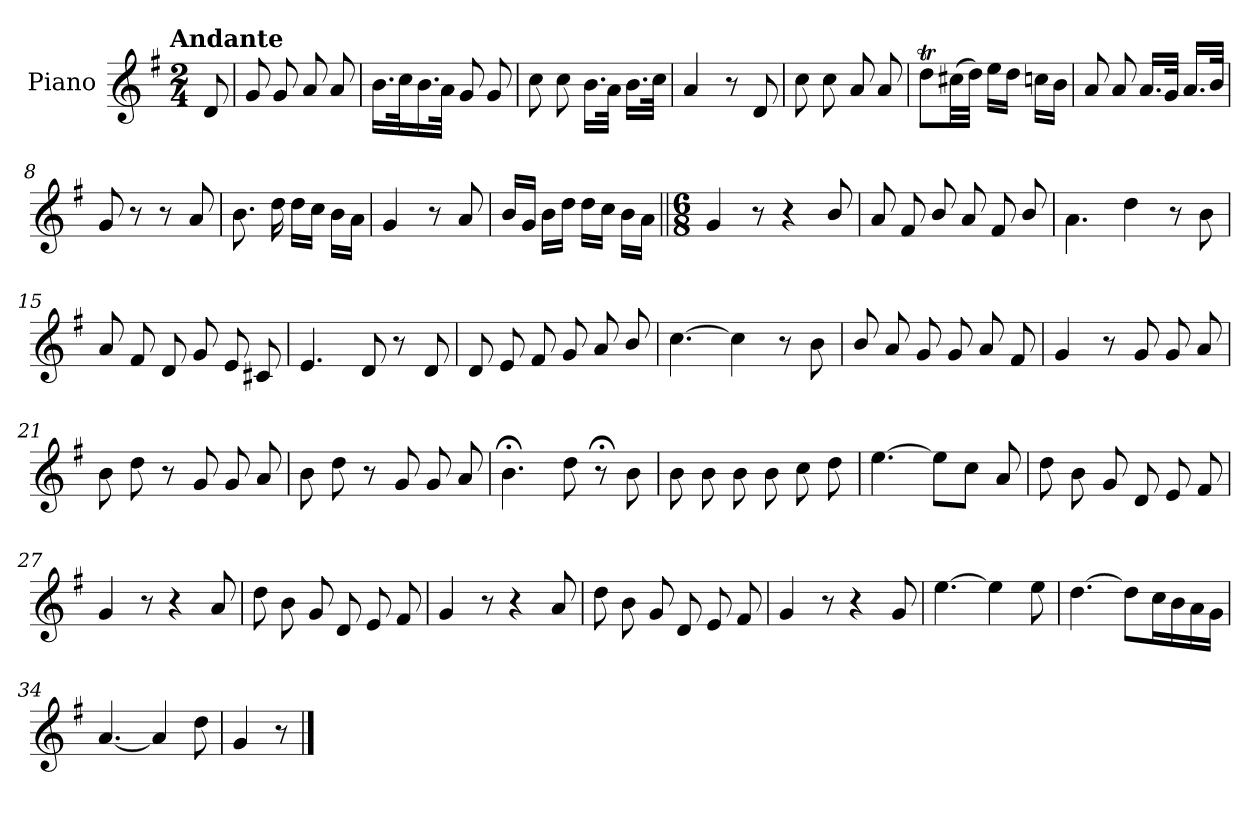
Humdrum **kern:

**kern
*part1
*staff1
*I"Piano
*I'Pno.
*clefG2
*k[f#]
!!LO:TX:omd:t=Andante
*M2/4
*MM92
=
8d/
=1
8g/
8g/
8a/
8a/
=2
16.b\LL
32cc\k
16.b\
32a\JJk
8g/
8g/
=3
8cc\
8cc\
16.b\LL
32a\JJk
16.b\LL
32cc\JJk
!!LO:LB:g=z
=4
4a/
8r
8d/
=5
8cc\
8cc\
8a/
8a/
=6
8ddT\L
(>32cc#X\LL
32dd\JJJ)
16ee\LL
16dd\JJ
16ccn\LL
16b\JJ
=7
8a/
8a/
16.a/LL
32g/JJk
16.a/LL
32b/JJk
!!LO:LB:g=z
=8
8g/
8r
8r
8a/
=9
8.b\
16dd\
16dd\LL
16cc\JJ
16b\LL
16a\JJ
=10
4g/
8r
8a/
=11
16b/LL
16g/JJ
16b\LL
16dd\JJ
16dd\LL
16cc\JJ
16b\LL
16a\JJ
=12||
*M6/8
*MM144
4g/
8r
4r
8b/
!!LO:LB:g=z
=13
8a/
8f#/
8b/
8a/
8f#/
8b/
=14
4.a\
4dd\
8r
8b\
=15
8a/
8f#/
8d/
8g/
8e/
8c#X/
=16
4.e/
8d/
8r
8d/
!!LO:LB:g=z
=17
8d/
8e/
8f#/
8g/
8a/
8b/
=18
[4.cc\
4cc\]
8r
8b\
=19
8b/
8a/
8g/
8g/
8a/
8f#/
=20
4g/
8r
8g/
8g/
8a/
!!LO:LB:g=z
=21
8b\
8dd\
8r
8g/
8g/
8a/
=22
8b\
8dd\
8r
8g/
8g/
8a/
=23
4.b;<\
8dd\
8r;<
8b\
=24
8b\
8b\
8b\
8b\
8cc\
8dd\
=25
[4.ee\
8ee\L]
8cc\J
8a/
!!LO:LB:g=z
=26
8dd\
8b\
8g/
8d/
8e/
8f#/
=27
4g/
8r
4r
8a/
=28
8dd\
8b\
8g/
8d/
8e/
8f#/
=29
4g/
8r
4r
8a/
=30
8dd\
8b\
8g/
8d/
8e/
8f#/
!!LO:LB:g=z
=31
4g/
8r
4r
8g/
=32
[4.ee\
4ee\]
8ee\
=33
[4.dd\
8dd\L]
16cc\L
16b\
16a\
16g\JJ
=34
[4.a/
4a/]
8dd\
=35
4g/
8r
==
*-
